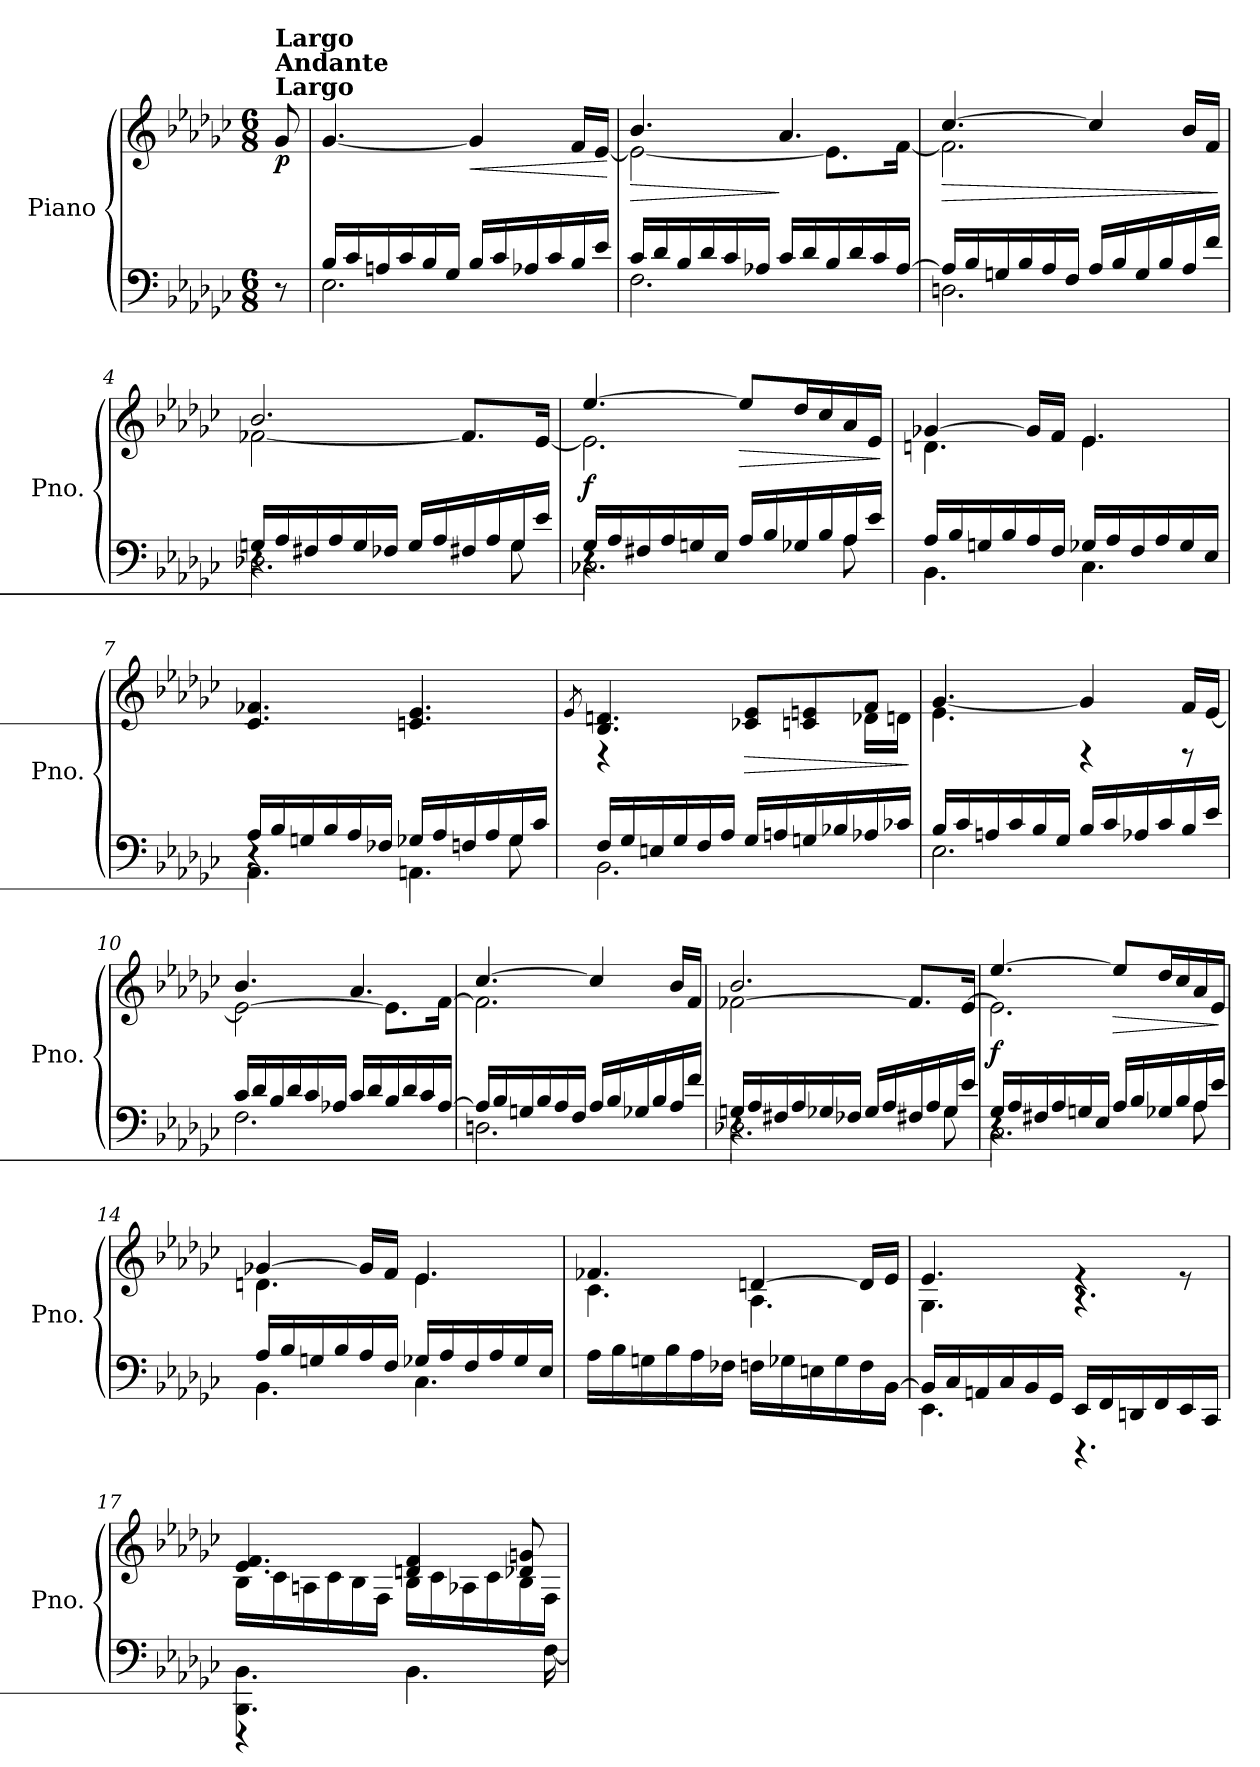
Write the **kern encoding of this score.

**kern	**kern	**dynam
*part1	*part1	*part1
*staff2	*staff1	*staff1/2
*I"Piano	*	*
*I'Pno.	*	*
*clefF4	*clefG2	*
*k[b-e-a-d-g-c-]	*k[b-e-a-d-g-c-]	*
*M6/8	*M6/8	*
*MM104	*MM104	*
=	=	=
!	!LO:TX:a:B:t=Largo	!
!	!LO:TX:a:B:t=Andante	!
!	!LO:TX:a:B:t=Largo	!
!	!	!LO:DY:b
8r	8g-/	p
=1	=1	=1
*^	*	*
16B-/LL	2.E-\	[4.g-/	.
16c-/	.	.	.
16An/	.	.	.
16c-/	.	.	.
16B-/	.	.	.
16G-/JJ	.	.	.
!	!	!	!LO:HP:b
16B-/LL	.	4g-/]	<
16c-/	.	.	.
16A-X/	.	.	.
16c-/	.	.	.
16B-/	.	16f/LL	.
16e-/JJ	.	[16e-/JJ	.
*v	*v	*	*
.	.	[
=2	=2	=2
*^	*	*
!	!	!	!LO:HP:b
*	*	*^	*
16c-/LL	2.F\	4.b-/	2e-\_	>
16d-/	.	.	.	.
16B-/	.	.	.	.
16d-/	.	.	.	.
16c-/	.	.	.	.
16A-X/JJ	.	.	.	.
16c-/LL	.	4.a-/	.	]
16d-/	.	.	.	.
16B-/	.	.	8.e-\L]	.
16d-/	.	.	.	.
16c-/	.	.	.	.
[16A-/JJ	.	.	[16f\Jk	.
!!LO:LB:g=z	!!
=3	=3	=3	=3	=3
!	!	!	!	!LO:HP:b
16A-/LL]	2.Dn\	[4.cc-/	2.f\]	>
16B-/	.	.	.	.
16Gn/	.	.	.	.
16B-/	.	.	.	.
16A-/	.	.	.	.
16F/JJ	.	.	.	.
16A-/LL	.	4cc-/]	.	.
16B-/	.	.	.	.
16G/	.	.	.	.
16B-/	.	.	.	.
16A-/	.	16b-/LL	.	.
16f/JJ	.	16f/JJ	.	.
*v	*v	*	*	*
*	*v	*v	*
.	.	]
=4	=4	=4
*^	*	*
*	*^	*	*
!	!	!LO:N:vis=2.	!	!
*	*	*	*^	*
16Gn/LL	2.D-X\	8%5r	2.b-/	[2f-X\	.
16A-/	.	.	.	.	.
16F#X/	.	.	.	.	.
16A-/	.	.	.	.	.
16G/	.	.	.	.	.
16F-X/JJ	.	.	.	.	.
16G/LL	.	.	.	.	.
16A-/	.	.	.	.	.
16F#X/	.	.	.	8.f-/L]	.
16A-/	.	.	.	.	.
16G/	.	8G\	.	.	.
16e-/JJ	.	.	.	[16e-/Jk	.
=5	=5	=5	=5	=5	=5
!	!	!LO:N:vis=2.	!	!	!LO:DY:b
16G-/LL	2.C-X\	8%5r	[4.ee-/	2.e-\]	f
16A-/	.	.	.	.	.
16F#X/	.	.	.	.	.
16A-/	.	.	.	.	.
16Gn/	.	.	.	.	.
16E-/JJ	.	.	.	.	.
!	!	!	!	!	!LO:HP:b
16A-/LL	.	.	8ee-/L]	.	>
16B-/	.	.	.	.	.
16G-X/	.	.	16dd-/L	.	.
16B-/	.	.	16cc-/	.	.
16A-/	.	8A-\	16a-/	.	.
16e-/JJ	.	.	16e-/JJ	.	.
*v	*v	*v	*	*	*
*	*v	*v	*
.	.	]
!!LO:LB:g=z
=6	=6	=6
*^	*^	*
16A-/LL	4.BB-\	[4g-X/	4.dn\	.
16B-/	.	.	.	.
16Gn/	.	.	.	.
16B-/	.	.	.	.
16A-/	.	16g-/LL]	.	.
16F/JJ	.	16f/JJ	.	.
16G-X/LL	4.C-\	4.e-/	4.e-\	.
16A-/	.	.	.	.
16F/	.	.	.	.
16A-/	.	.	.	.
16G-/	.	.	.	.
16E-/JJ	.	.	.	.
*	*	*v	*v	*
=7	=7	=7	=7
*	*^	*	*
!	!	!LO:N:vis=2.	!	!
16A-/LL	4.AA-\	8%5r	4.c-/ 4.f-X/	.
16B-/	.	.	.	.
16Gn/	.	.	.	.
16B-/	.	.	.	.
16A-/	.	.	.	.
16F-X/JJ	.	.	.	.
16G-X/LL	4.AAn\	.	4.cn/ 4.e-/	.
16A-/	.	.	.	.
16Fn/	.	.	.	.
16A-/	.	.	.	.
16G-/	.	8G-\	.	.
16c-/JJ	.	.	.	.
*v	*v	*v	*	*
!!LO:LB:g=z
=8	=8	=8
.	8qe-/	.
*^	*^	*
!	!	!	!LO:N:vis=2.	!
16F/LL	2.BB-\	4.B-/ 4.dn/	8%5r	.
16G-/	.	.	.	.
16En/	.	.	.	.
16G-/	.	.	.	.
16F/	.	.	.	.
16A-/JJ	.	.	.	.
!	!	!	!	!LO:HP:b
16G-/LL	.	8c-X/ 8e-/L	.	>
16An/	.	.	.	.
16Gn/	.	8cn/ 8en/	.	.
16B-X/	.	.	.	.
16A-X/	.	8f/J	16d-X\LL	.
16c-X/JJ	.	.	16dn\JJ	.
*v	*v	*	*	*
*	*v	*v	*
.	.	]
=9	=9	=9
*^	*^	*
16B-/LL	2.E-\	4.e-\	[4.g-/	.
16c-/	.	.	.	.
16An/	.	.	.	.
16c-/	.	.	.	.
16B-/	.	.	.	.
16G-/JJ	.	.	.	.
16B-/LL	.	4rD	4g-/]	.
16c-/	.	.	.	.
16A-X/	.	.	.	.
16c-/	.	.	.	.
16B-/	.	8rD	16f/LL	.
16e-/JJ	.	.	[16e-/JJ	.
!!LO:LB:g=z	!!
=10	=10	=10	=10	=10
16c-/LL	2.F\	2e-\_	4.b-/	.
16d-/	.	.	.	.
16B-/	.	.	.	.
16d-/	.	.	.	.
16c-/	.	.	.	.
16A-X/JJ	.	.	.	.
16c-/LL	.	.	4.a-/	.
16d-/	.	.	.	.
16B-/	.	8.e-\L]	.	.
16d-/	.	.	.	.
16c-/	.	.	.	.
[16A-/JJ	.	[16f\Jk	.	.
=11	=11	=11	=11	=11
16A-/LL]	2.Dn\	[4.cc-/	2.f\]	.
16B-/	.	.	.	.
16Gn/	.	.	.	.
16B-/	.	.	.	.
16A-/	.	.	.	.
16F/JJ	.	.	.	.
16A-/LL	.	4cc-/]	.	.
16B-/	.	.	.	.
16G-X/	.	.	.	.
16B-/	.	.	.	.
16A-/	.	16b-/LL	.	.
16f/JJ	.	16f/JJ	.	.
!!LO:PB:g=z	!!
=12	=12	=12	=12	=12
*	*^	*	*	*
!	!	!LO:N:vis=2.	!	!	!
16Gn/LL	2.D-X\	8%5r	[2f-X\	2.b-/	.
16A-/	.	.	.	.	.
16F#X/	.	.	.	.	.
16A-/	.	.	.	.	.
16G-X/	.	.	.	.	.
16F-X/JJ	.	.	.	.	.
16G-/LL	.	.	.	.	.
16A-/	.	.	.	.	.
16F#X/	.	.	8.f-/L]	.	.
16A-/	.	.	.	.	.
16G-/	.	8G-\	.	.	.
16e-/JJ	.	.	[16e-/Jk	.	.
=13	=13	=13	=13	=13	=13
!	!	!LO:N:vis=2.	!	!	!LO:DY:b
16G-/LL	2.C-\	8%5r	[4.ee-/	2.e-\]	f
16A-/	.	.	.	.	.
16F#X/	.	.	.	.	.
16A-/	.	.	.	.	.
16Gn/	.	.	.	.	.
16E-/JJ	.	.	.	.	.
!	!	!	!	!	!LO:HP:b
16A-/LL	.	.	8ee-/L]	.	>
16B-/	.	.	.	.	.
16G-X/	.	.	16dd-/L	.	.
16B-/	.	.	16cc-/	.	.
16A-/	.	8A-\	16a-/	.	.
16e-/JJ	.	.	16e-/JJ	.	.
*v	*v	*v	*	*	*
*	*v	*v	*
.	.	]
!!LO:LB:g=z
=14	=14	=14
*^	*^	*
16A-/LL	4.BB-\	[4g-X/	4.dn\	.
16B-/	.	.	.	.
16Gn/	.	.	.	.
16B-/	.	.	.	.
16A-/	.	16g-/LL]	.	.
16F/JJ	.	16f/JJ	.	.
16G-X/LL	4.C-\	4.e-/	4.e-\	.
16A-/	.	.	.	.
16F/	.	.	.	.
16A-/	.	.	.	.
16G-/	.	.	.	.
16E-/JJ	.	.	.	.
*v	*v	*	*	*
=15	=15	=15	=15
16A-\LL	4.f-X/	4.c-\	.
16B-\	.	.	.
16Gn\	.	.	.
16B-\	.	.	.
16A-\	.	.	.
16F-X\JJ	.	.	.
16Fn\LL	[4dn/	4.A-\	.
16G-X\	.	.	.
16En\	.	.	.
16G-\	.	.	.
16F\	16d/LL]	.	.
[16BB-\JJ	16e-/JJ	.	.
=16	=16	=16	=16
*^	*	*	*
16BB-/LL]	4.EE-\	4.e-/	4.G-\	.
16C-/	.	.	.	.
16AAn/	.	.	.	.
16C-/	.	.	.	.
16BB-/	.	.	.	.
16GG-/JJ	.	.	.	.
16EE-/LL	4.r	4re	4.r	.
16FF/	.	.	.	.
16DDn/	.	.	.	.
16FF/	.	.	.	.
16EE-/	.	8re	.	.
16CC-/JJ	.	.	.	.
!!LO:LB:g=z	!!
=17	=17	=17	=17	=17
!	!LO:N:vis=2..	!	!	!
4.BBB-\ 4.BB-\	16%11r	16B-\LL	4.e-/ 4.f/	.
.	.	16c-\	.	.
.	.	16An\	.	.
.	.	16c-\	.	.
.	.	16B-\	.	.
.	.	16F\JJ	.	.
4.BB-\	.	16B-\LL	4dn/ 4f/	.
.	.	16c-\	.	.
.	.	16A-X\	.	.
.	.	16c-\	.	.
.	.	16B-\	8d-X/ 8gn/	.
.	[16F\	16F\JJ	.	.
*v	*v	*	*	*
*	*v	*v	*
=	=	=
*-	*-	*-
